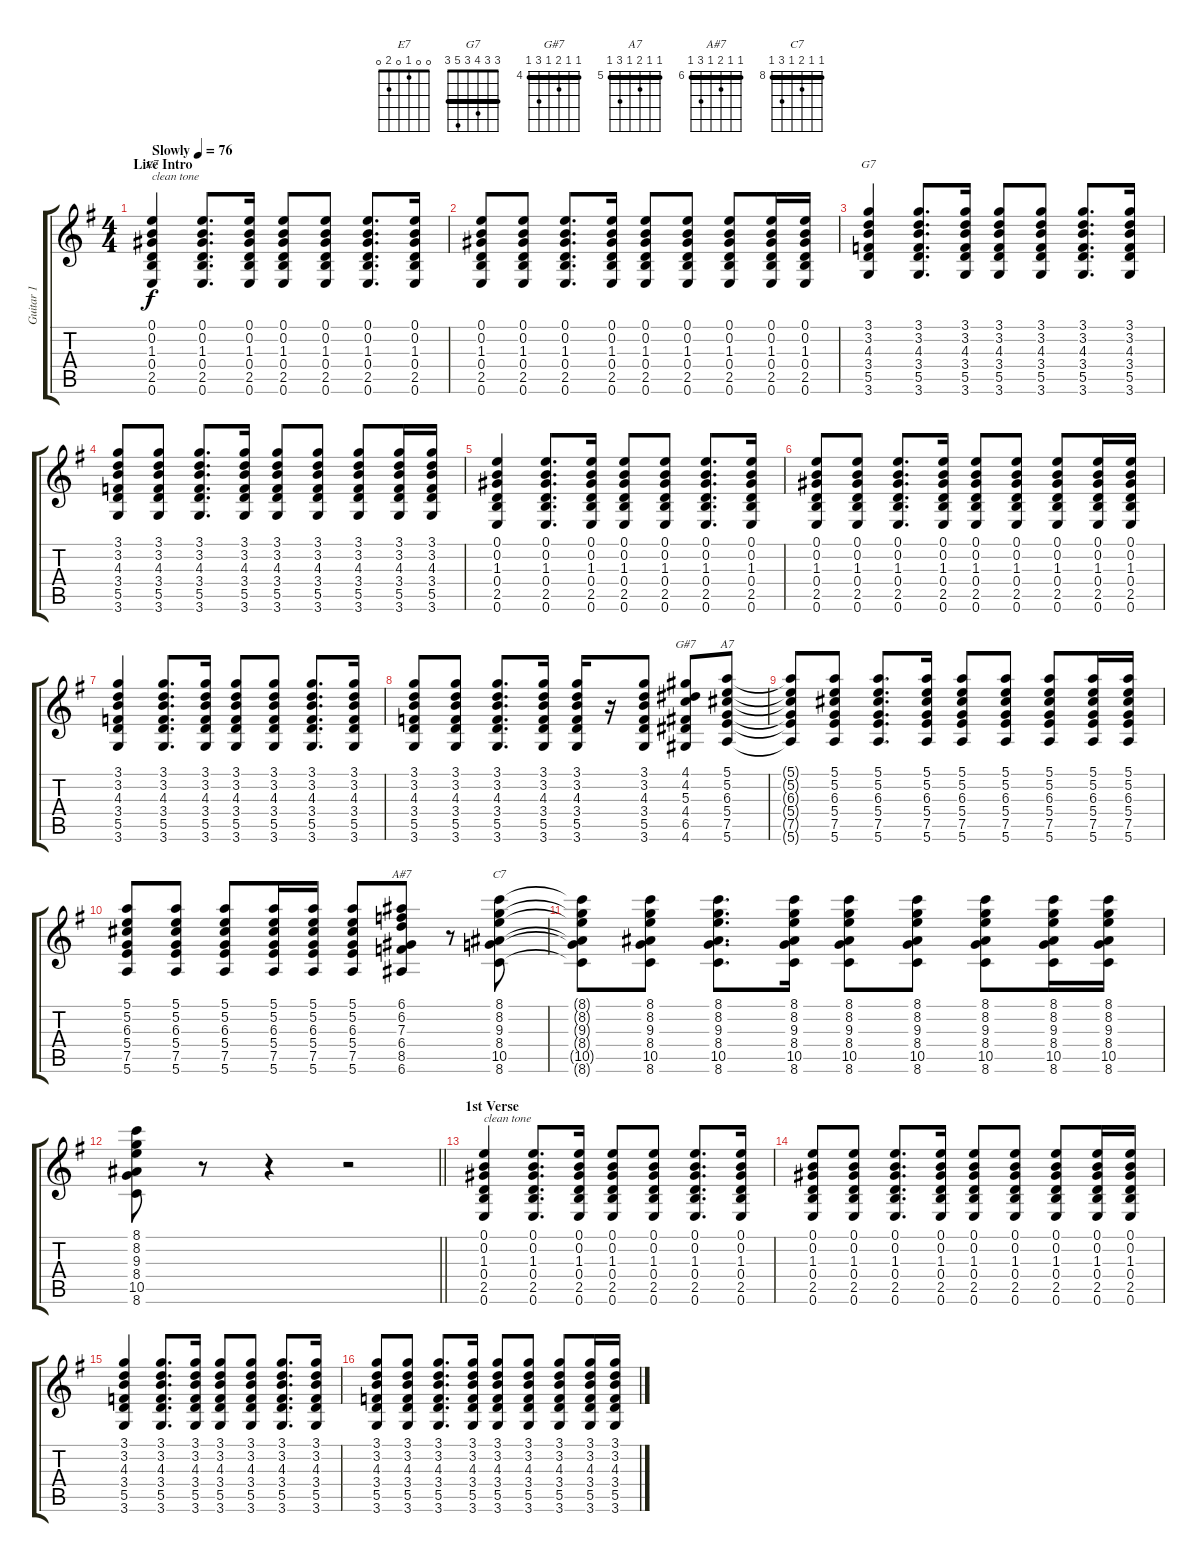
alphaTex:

\track ("Guitar 1" "Guitar 1") {instrument electricguitarjazz}
\staff {score tabs}
\tuning (E4 B3 G3 D3 A2 E2) {hide}
\chord ("E7" 0 0 1 0 2 0)
\chord ("G7" 3 3 4 3 5 3) {barre 3}
\chord ("G#7" 4 4 5 4 6 4) {firstfret 4 barre 4}
\chord ("A7" 5 5 6 5 7 5) {firstfret 5 barre 5}
\chord ("A#7" 6 6 7 6 8 6) {firstfret 6 barre 6}
\chord ("C7" 8 8 9 8 10 8) {firstfret 8 barre 8}
\ts (4 4)
\section ("" "Live Intro")
\tempo (76 "Slowly")
\clef g2
\ks eminor
(0.1 0.2 1.3 0.4 2.5 0.6).4{ch "E7" txt "clean tone" dy f instrument electricguitarjazz} (0.1 0.2 1.3 0.4 2.5 0.6).8{d} (0.1 0.2 1.3 0.4 2.5 0.6).16 (0.1 0.2 1.3 0.4 2.5 0.6).8 (0.1 0.2 1.3 0.4 2.5 0.6).8 (0.1 0.2 1.3 0.4 2.5 0.6).8{d} (0.1 0.2 1.3 0.4 2.5 0.6).16 |
(0.1 0.2 1.3 0.4 2.5 0.6).8 (0.1 0.2 1.3 0.4 2.5 0.6).8 (0.1 0.2 1.3 0.4 2.5 0.6).8{d} (0.1 0.2 1.3 0.4 2.5 0.6).16 (0.1 0.2 1.3 0.4 2.5 0.6).8 (0.1 0.2 1.3 0.4 2.5 0.6).8 (0.1 0.2 1.3 0.4 2.5 0.6).8 (0.1 0.2 1.3 0.4 2.5 0.6).16 (0.1 0.2 1.3 0.4 2.5 0.6).16 |
(3.1 3.2 4.3 3.4 5.5 3.6).4{ch "G7"} (3.1 3.2 4.3 3.4 5.5 3.6).8{d} (3.1 3.2 4.3 3.4 5.5 3.6).16 (3.1 3.2 4.3 3.4 5.5 3.6).8 (3.1 3.2 4.3 3.4 5.5 3.6).8 (3.1 3.2 4.3 3.4 5.5 3.6).8{d} (3.1 3.2 4.3 3.4 5.5 3.6).16 |
(3.1 3.2 4.3 3.4 5.5 3.6).8 (3.1 3.2 4.3 3.4 5.5 3.6).8 (3.1 3.2 4.3 3.4 5.5 3.6).8{d} (3.1 3.2 4.3 3.4 5.5 3.6).16 (3.1 3.2 4.3 3.4 5.5 3.6).8 (3.1 3.2 4.3 3.4 5.5 3.6).8 (3.1 3.2 4.3 3.4 5.5 3.6).8 (3.1 3.2 4.3 3.4 5.5 3.6).16 (3.1 3.2 4.3 3.4 5.5 3.6).16 |
(0.1 0.2 1.3 0.4 2.5 0.6).4 (0.1 0.2 1.3 0.4 2.5 0.6).8{d} (0.1 0.2 1.3 0.4 2.5 0.6).16 (0.1 0.2 1.3 0.4 2.5 0.6).8 (0.1 0.2 1.3 0.4 2.5 0.6).8 (0.1 0.2 1.3 0.4 2.5 0.6).8{d} (0.1 0.2 1.3 0.4 2.5 0.6).16 |
(0.1 0.2 1.3 0.4 2.5 0.6).8 (0.1 0.2 1.3 0.4 2.5 0.6).8 (0.1 0.2 1.3 0.4 2.5 0.6).8{d} (0.1 0.2 1.3 0.4 2.5 0.6).16 (0.1 0.2 1.3 0.4 2.5 0.6).8 (0.1 0.2 1.3 0.4 2.5 0.6).8 (0.1 0.2 1.3 0.4 2.5 0.6).8 (0.1 0.2 1.3 0.4 2.5 0.6).16 (0.1 0.2 1.3 0.4 2.5 0.6).16 |
(3.1 3.2 4.3 3.4 5.5 3.6).4 (3.1 3.2 4.3 3.4 5.5 3.6).8{d} (3.1 3.2 4.3 3.4 5.5 3.6).16 (3.1 3.2 4.3 3.4 5.5 3.6).8 (3.1 3.2 4.3 3.4 5.5 3.6).8 (3.1 3.2 4.3 3.4 5.5 3.6).8{d} (3.1 3.2 4.3 3.4 5.5 3.6).16 |
(3.1 3.2 4.3 3.4 5.5 3.6).8 (3.1 3.2 4.3 3.4 5.5 3.6).8 (3.1 3.2 4.3 3.4 5.5 3.6).8{d} (3.1 3.2 4.3 3.4 5.5 3.6).16 (3.1 3.2 4.3 3.4 5.5 3.6).16 r.16 (3.1 3.2 4.3 3.4 5.5 3.6).8 (4.1 4.2 5.3 4.4 6.5 4.6).8{ch "G#7"} (5.1 5.2 6.3 5.4 7.5 5.6).8{ch "A7"} |
(5.1{t} 5.2{t} 6.3{t} 5.4{t} 7.5{t} 5.6{t}).8 (5.1 5.2 6.3 5.4 7.5 5.6).8 (5.1 5.2 6.3 5.4 7.5 5.6).8{d} (5.1 5.2 6.3 5.4 7.5 5.6).16 (5.1 5.2 6.3 5.4 7.5 5.6).8 (5.1 5.2 6.3 5.4 7.5 5.6).8 (5.1 5.2 6.3 5.4 7.5 5.6).8 (5.1 5.2 6.3 5.4 7.5 5.6).16 (5.1 5.2 6.3 5.4 7.5 5.6).16 |
(5.1 5.2 6.3 5.4 7.5 5.6).8 (5.1 5.2 6.3 5.4 7.5 5.6).8 (5.1 5.2 6.3 5.4 7.5 5.6).8 (5.1 5.2 6.3 5.4 7.5 5.6).16 (5.1 5.2 6.3 5.4 7.5 5.6).16 (5.1 5.2 6.3 5.4 7.5 5.6).8 (6.1 6.2 7.3 6.4 8.5 6.6).8{ch "A#7"} r.8 (8.1 8.2 9.3 8.4 10.5 8.6).8{ch "C7"} |
(8.1{t} 8.2{t} 9.3{t} 8.4{t} 10.5{t} 8.6{t}).8 (8.1 8.2 9.3 8.4 10.5 8.6).8 (8.1 8.2 9.3 8.4 10.5 8.6).8{d} (8.1 8.2 9.3 8.4 10.5 8.6).16 (8.1 8.2 9.3 8.4 10.5 8.6).8 (8.1 8.2 9.3 8.4 10.5 8.6).8 (8.1 8.2 9.3 8.4 10.5 8.6).8 (8.1 8.2 9.3 8.4 10.5 8.6).16 (8.1 8.2 9.3 8.4 10.5 8.6).16 |
\barLineRight lightlight
(8.1 8.2 9.3 8.4 10.5 8.6).8 r.8 r.4 r.2 |
\section ("" "1st Verse")
(0.1 0.2 1.3 0.4 2.5 0.6).4{txt "clean tone"} (0.1 0.2 1.3 0.4 2.5 0.6).8{d} (0.1 0.2 1.3 0.4 2.5 0.6).16 (0.1 0.2 1.3 0.4 2.5 0.6).8 (0.1 0.2 1.3 0.4 2.5 0.6).8 (0.1 0.2 1.3 0.4 2.5 0.6).8{d} (0.1 0.2 1.3 0.4 2.5 0.6).16 |
(0.1 0.2 1.3 0.4 2.5 0.6).8 (0.1 0.2 1.3 0.4 2.5 0.6).8 (0.1 0.2 1.3 0.4 2.5 0.6).8{d} (0.1 0.2 1.3 0.4 2.5 0.6).16 (0.1 0.2 1.3 0.4 2.5 0.6).8 (0.1 0.2 1.3 0.4 2.5 0.6).8 (0.1 0.2 1.3 0.4 2.5 0.6).8 (0.1 0.2 1.3 0.4 2.5 0.6).16 (0.1 0.2 1.3 0.4 2.5 0.6).16 |
(3.1 3.2 4.3 3.4 5.5 3.6).4 (3.1 3.2 4.3 3.4 5.5 3.6).8{d} (3.1 3.2 4.3 3.4 5.5 3.6).16 (3.1 3.2 4.3 3.4 5.5 3.6).8 (3.1 3.2 4.3 3.4 5.5 3.6).8 (3.1 3.2 4.3 3.4 5.5 3.6).8{d} (3.1 3.2 4.3 3.4 5.5 3.6).16 |
(3.1 3.2 4.3 3.4 5.5 3.6).8 (3.1 3.2 4.3 3.4 5.5 3.6).8 (3.1 3.2 4.3 3.4 5.5 3.6).8{d} (3.1 3.2 4.3 3.4 5.5 3.6).16 (3.1 3.2 4.3 3.4 5.5 3.6).8 (3.1 3.2 4.3 3.4 5.5 3.6).8 (3.1 3.2 4.3 3.4 5.5 3.6).8 (3.1 3.2 4.3 3.4 5.5 3.6).16 (3.1 3.2 4.3 3.4 5.5 3.6).16
